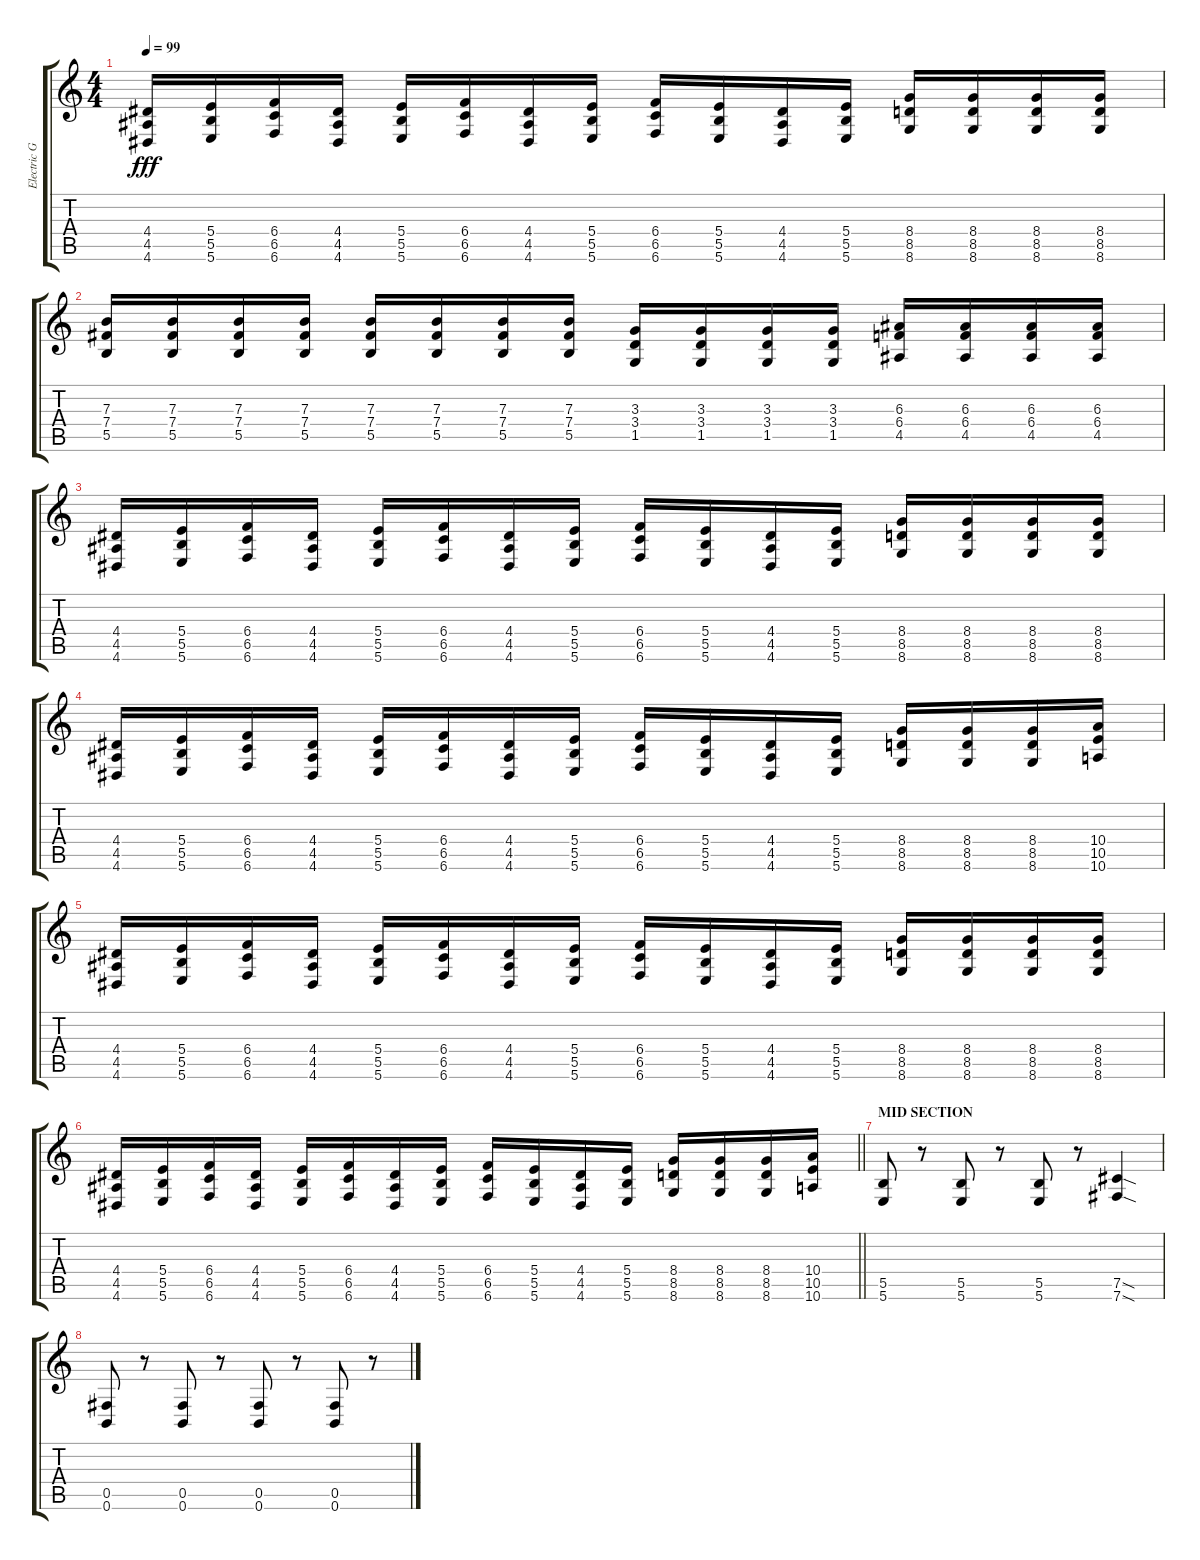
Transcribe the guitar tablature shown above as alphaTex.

\track ("Electric Guitar 2" "Electric G") {instrument distortionguitar}
\staff {score tabs}
\tuning (Db4 Ab3 E3 B2 Gb2 B1) {hide}
\ts (4 4)
\tempo 99
\clef g2
\ks c
(4.4 4.5 4.6).16{dy fff} (5.4 5.5 5.6).16 (6.4 6.5 6.6).16 (4.4 4.5 4.6).16 (5.4 5.5 5.6).16 (6.4 6.5 6.6).16 (4.4 4.5 4.6).16 (5.4 5.5 5.6).16 (6.4 6.5 6.6).16 (5.4 5.5 5.6).16 (4.4 4.5 4.6).16 (5.4 5.5 5.6).16 (8.4 8.5 8.6).16 (8.4 8.5 8.6).16 (8.4 8.5 8.6).16 (8.4 8.5 8.6).16 |
(7.3 7.4 5.5).16 (7.3 7.4 5.5).16 (7.3 7.4 5.5).16 (7.3 7.4 5.5).16 (7.3 7.4 5.5).16 (7.3 7.4 5.5).16 (7.3 7.4 5.5).16 (7.3 7.4 5.5).16 (3.3 3.4 1.5).16 (3.3 3.4 1.5).16 (3.3 3.4 1.5).16 (3.3 3.4 1.5).16 (6.3 6.4 4.5).16 (6.3 6.4 4.5).16 (6.3 6.4 4.5).16 (6.3 6.4 4.5).16 |
(4.4 4.5 4.6).16 (5.4 5.5 5.6).16 (6.4 6.5 6.6).16 (4.4 4.5 4.6).16 (5.4 5.5 5.6).16 (6.4 6.5 6.6).16 (4.4 4.5 4.6).16 (5.4 5.5 5.6).16 (6.4 6.5 6.6).16 (5.4 5.5 5.6).16 (4.4 4.5 4.6).16 (5.4 5.5 5.6).16 (8.4 8.5 8.6).16 (8.4 8.5 8.6).16 (8.4 8.5 8.6).16 (8.4 8.5 8.6).16 |
(4.4 4.5 4.6).16 (5.4 5.5 5.6).16 (6.4 6.5 6.6).16 (4.4 4.5 4.6).16 (5.4 5.5 5.6).16 (6.4 6.5 6.6).16 (4.4 4.5 4.6).16 (5.4 5.5 5.6).16 (6.4 6.5 6.6).16 (5.4 5.5 5.6).16 (4.4 4.5 4.6).16 (5.4 5.5 5.6).16 (8.4 8.5 8.6).16 (8.4 8.5 8.6).16 (8.4 8.5 8.6).16 (10.4 10.5 10.6).16 |
(4.4 4.5 4.6).16 (5.4 5.5 5.6).16 (6.4 6.5 6.6).16 (4.4 4.5 4.6).16 (5.4 5.5 5.6).16 (6.4 6.5 6.6).16 (4.4 4.5 4.6).16 (5.4 5.5 5.6).16 (6.4 6.5 6.6).16 (5.4 5.5 5.6).16 (4.4 4.5 4.6).16 (5.4 5.5 5.6).16 (8.4 8.5 8.6).16 (8.4 8.5 8.6).16 (8.4 8.5 8.6).16 (8.4 8.5 8.6).16 |
\barLineRight lightlight
(4.4 4.5 4.6).16 (5.4 5.5 5.6).16 (6.4 6.5 6.6).16 (4.4 4.5 4.6).16 (5.4 5.5 5.6).16 (6.4 6.5 6.6).16 (4.4 4.5 4.6).16 (5.4 5.5 5.6).16 (6.4 6.5 6.6).16 (5.4 5.5 5.6).16 (4.4 4.5 4.6).16 (5.4 5.5 5.6).16 (8.4 8.5 8.6).16 (8.4 8.5 8.6).16 (8.4 8.5 8.6).16 (10.4 10.5 10.6).16 |
\section ("" "MID SECTION")
(5.5 5.6).8 r.8 (5.5 5.6).8 r.8 (5.5 5.6).8 r.8 (7.5{sod} 7.6{sod}).4 |
(0.5 0.6).8 r.8 (0.5 0.6).8 r.8 (0.5 0.6).8 r.8 (0.5 0.6).8 r.8
